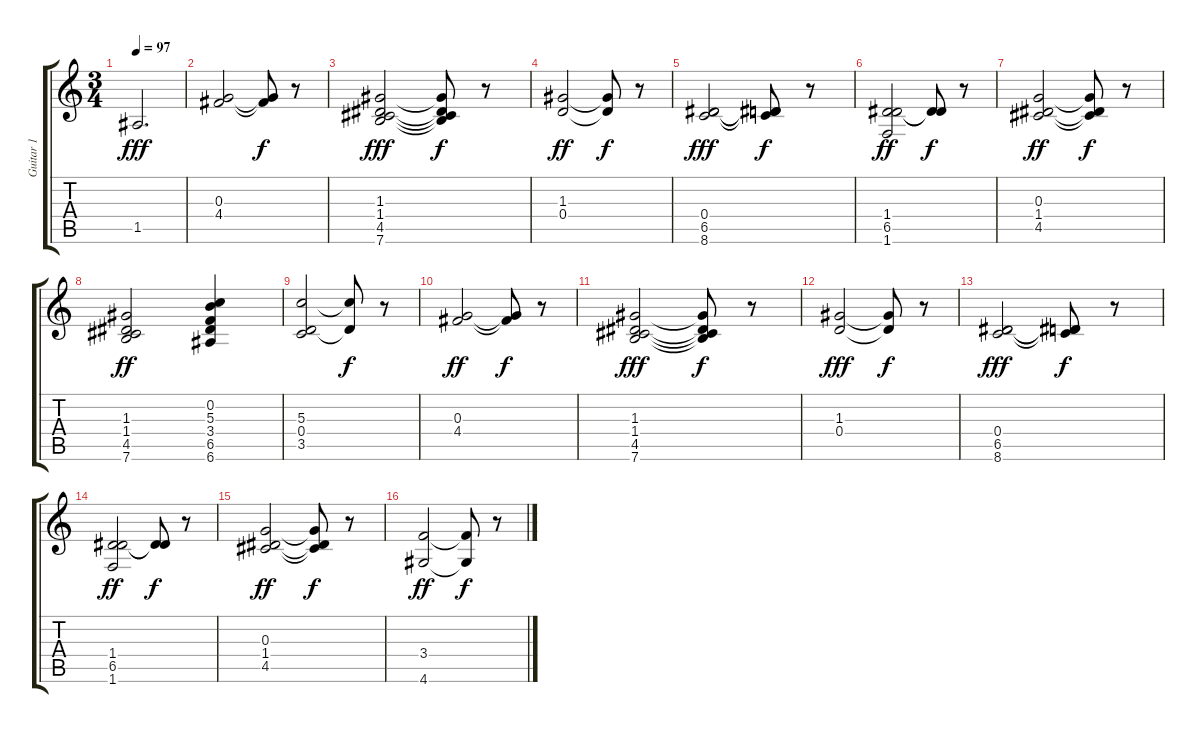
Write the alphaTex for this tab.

\track ("Guitar 1" "Guitar 1") {instrument acousticguitarnylon}
\staff {score tabs}
\tuning (E4 B3 G3 D3 A2 E2) {hide}
\ts (3 4)
\tempo 97
\clef g2
\ks c
1.5.2{d dy fff} |
(0.3 4.4).2 (0.3{t} 4.4{t}).8{dy f} r.8 |
(1.3 1.4 4.5 7.6).2{dy fff} (1.3{t} 1.4{t} 4.5{t} 7.6{t}).8{dy f} r.8 |
(1.3 0.4).2{dy ff} (1.3{t} 0.4{t}).8{dy f} r.8 |
(0.4 6.5 8.6).2{dy fff} (0.4{t} 6.5{t} 8.6{t}).8{dy f} r.8 |
(1.4 6.5 1.6).2{dy ff} (1.4{t} 6.5{t}).8{dy f} r.8 |
(0.3 1.4 4.5).2{dy ff} (0.3{t} 1.4{t} 4.5{t}).8{dy f} r.8 |
(1.3 1.4 4.5 7.6).2{dy ff} (0.2 5.3 3.4 6.5 6.6).4 |
(5.3 0.4 3.5).2 (5.3{t} 0.4{t}).8{dy f} r.8 |
(0.3 4.4).2{dy ff} (0.3{t} 4.4{t}).8{dy f} r.8 |
(1.3 1.4 4.5 7.6).2{dy fff} (1.3{t} 1.4{t} 4.5{t} 7.6{t}).8{dy f} r.8 |
(1.3 0.4).2{dy fff} (1.3{t} 0.4{t}).8{dy f} r.8 |
(0.4 6.5 8.6).2{dy fff} (0.4{t} 6.5{t} 8.6{t}).8{dy f} r.8 |
(1.4 6.5 1.6).2{dy ff} (1.4{t} 6.5{t}).8{dy f} r.8 |
(0.3 1.4 4.5).2{dy ff} (0.3{t} 1.4{t} 4.5{t}).8{dy f} r.8 |
(3.4 4.6).2{dy ff} (3.4{t} 4.6{t}).8{dy f} r.8
